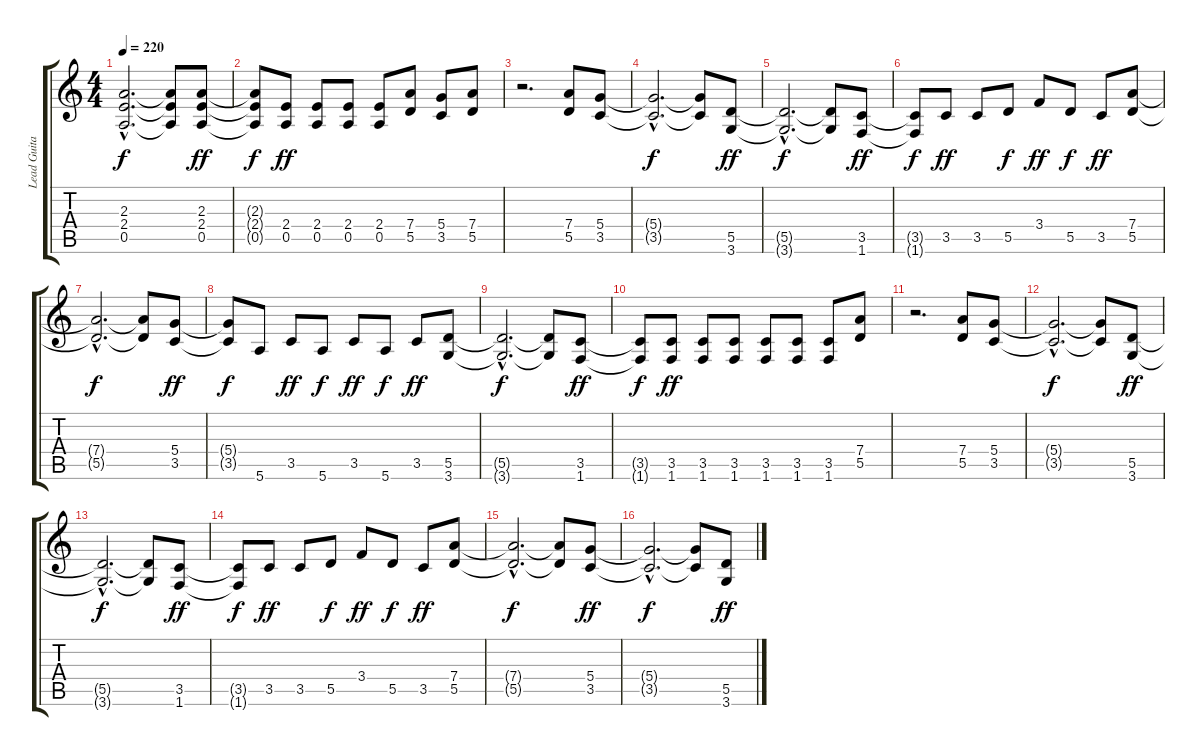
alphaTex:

\track ("Lead Guitar" "Lead Guita") {instrument overdrivenguitar}
\staff {score tabs}
\tuning (E4 B3 G3 D3 A2 E2) {hide}
\ts (4 4)
\tempo 220
\clef g2
\ks c
(2.3{hac t} 2.4{hac t} 0.5{hac t}).2{d dy f} (2.3{t} 2.4{t} 0.5{t}).8 (2.3 2.4 0.5).8{dy ff} |
(2.3{t} 2.4{t} 0.5{t}).8{dy f} (2.4 0.5).8{dy ff} (2.4 0.5).8 (2.4 0.5).8 (2.4 0.5).8 (7.4 5.5).8 (5.4 3.5).8 (7.4 5.5).8 |
r.2{d} (7.4 5.5).8 (5.4 3.5).8 |
(5.4{hac t} 3.5{hac t}).2{d dy f} (5.4{t} 3.5{t}).8 (5.5 3.6).8{dy ff} |
(5.5{hac t} 3.6{hac t}).2{d dy f} (5.5{t} 3.6{t}).8 (3.5 1.6).8{dy ff} |
(3.5{t} 1.6{t}).8{dy f} 3.5.8{dy ff} 3.5.8 5.5.8{dy f} 3.4.8{dy ff} 5.5.8{dy f} 3.5.8{dy ff} (7.4 5.5).8 |
(7.4{hac t} 5.5{hac t}).2{d dy f} (7.4{t} 5.5{t}).8 (5.4 3.5).8{dy ff} |
(5.4{t} 3.5{t}).8{dy f} 5.6.8 3.5.8{dy ff} 5.6.8{dy f} 3.5.8{dy ff} 5.6.8{dy f} 3.5.8{dy ff} (5.5 3.6).8 |
(5.5{hac t} 3.6{hac t}).2{d dy f} (5.5{t} 3.6{t}).8 (3.5 1.6).8{dy ff} |
(3.5{t} 1.6{t}).8{dy f} (3.5 1.6).8{dy ff} (3.5 1.6).8 (3.5 1.6).8 (3.5 1.6).8 (3.5 1.6).8 (3.5 1.6).8 (7.4 5.5).8 |
r.2{d} (7.4 5.5).8 (5.4 3.5).8 |
(5.4{hac t} 3.5{hac t}).2{d dy f} (5.4{t} 3.5{t}).8 (5.5 3.6).8{dy ff} |
(5.5{hac t} 3.6{hac t}).2{d dy f} (5.5{t} 3.6{t}).8 (3.5 1.6).8{dy ff} |
(3.5{t} 1.6{t}).8{dy f} 3.5.8{dy ff} 3.5.8 5.5.8{dy f} 3.4.8{dy ff} 5.5.8{dy f} 3.5.8{dy ff} (7.4 5.5).8 |
(7.4{hac t} 5.5{hac t}).2{d dy f} (7.4{t} 5.5{t}).8 (5.4 3.5).8{dy ff} |
(5.4{hac t} 3.5{hac t}).2{d dy f} (5.4{t} 3.5{t}).8 (5.5 3.6).8{dy ff}
